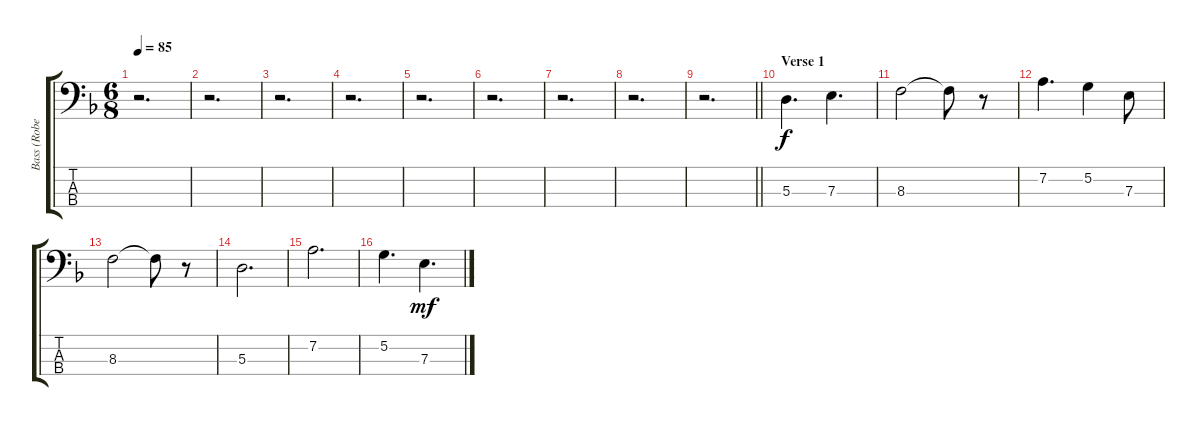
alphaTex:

\track ("Bass (Robert Hunecke)" "Bass (Robe") {instrument electricbassfinger}
\staff {score tabs}
\tuning (G2 D2 A1 D1) {hide}
\ts (6 8)
\tempo 85
\clef f4
\ks dminor
r.2{d dy f} |
r.2{d} |
r.2{d} |
r.2{d} |
r.2{d} |
r.2{d} |
r.2{d} |
r.2{d} |
\barLineRight lightlight
r.2{d} |
\section ("" "Verse 1")
5.3.4{d volume 9 balance 5 instrument acousticbass} 7.3.4{d} |
8.3.2 8.3{t}.8 r.8 |
7.2.4{d} 5.2.4 7.3.8 |
8.3.2 8.3{t}.8 r.8 |
5.3.2{d} |
7.2.2{d} |
5.2.4{d} 7.3.4{d dy mf}
